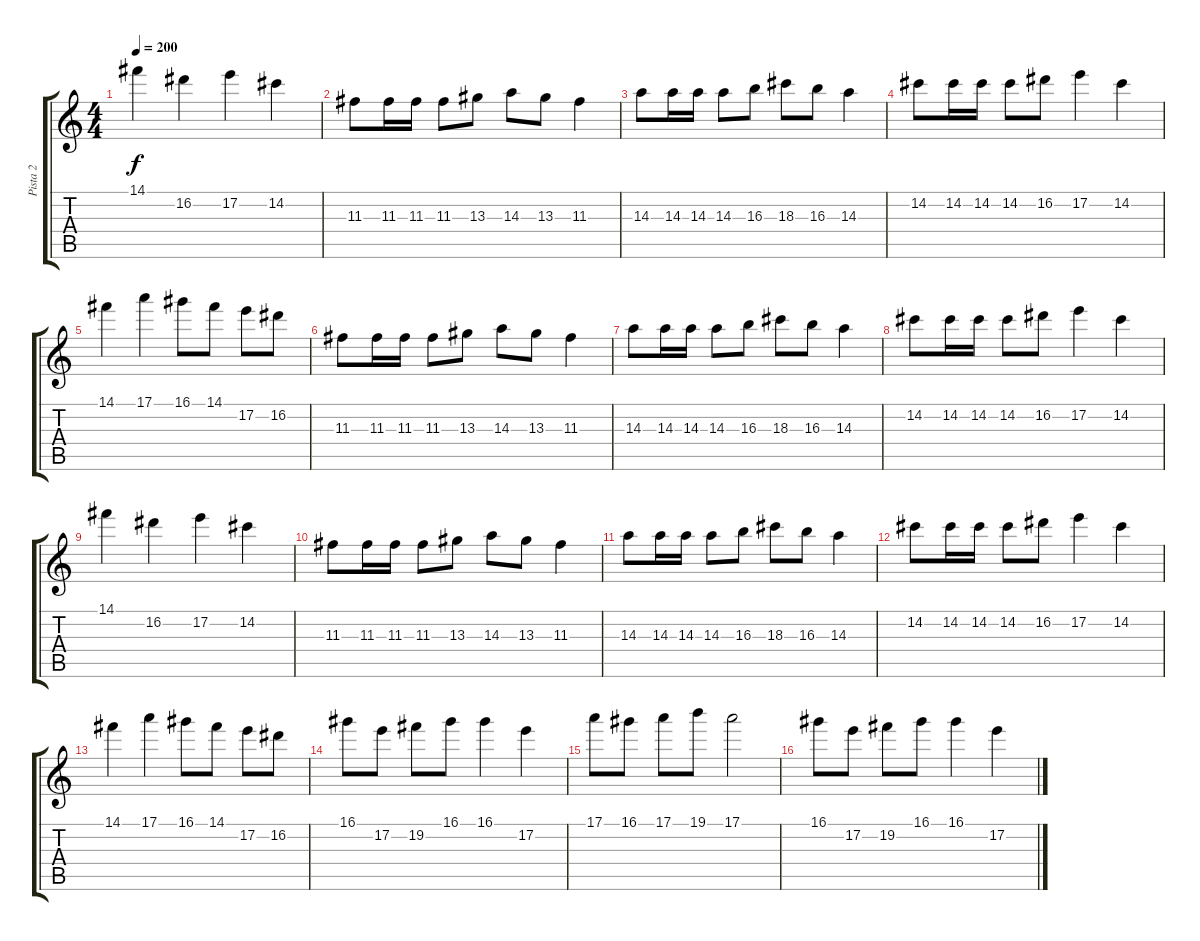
\track ("Pista 2" "Pista 2") {instrument overdrivenguitar}
\staff {score tabs}
\tuning (E4 B3 G3 D3 A2 E2) {hide}
\ts (4 4)
\tempo 200
\clef g2
\ks c
14.1.4{dy f} 16.2.4 17.2.4 14.2.4 |
11.3.8 11.3.16 11.3.16 11.3.8 13.3.8 14.3.8 13.3.8 11.3.4 |
14.3.8 14.3.16 14.3.16 14.3.8 16.3.8 18.3.8 16.3.8 14.3.4 |
14.2.8 14.2.16 14.2.16 14.2.8 16.2.8 17.2.4 14.2.4 |
14.1.4 17.1.4 16.1.8 14.1.8 17.2.8 16.2.8 |
11.3.8 11.3.16 11.3.16 11.3.8 13.3.8 14.3.8 13.3.8 11.3.4 |
14.3.8 14.3.16 14.3.16 14.3.8 16.3.8 18.3.8 16.3.8 14.3.4 |
14.2.8 14.2.16 14.2.16 14.2.8 16.2.8 17.2.4 14.2.4 |
14.1.4 16.2.4 17.2.4 14.2.4 |
11.3.8 11.3.16 11.3.16 11.3.8 13.3.8 14.3.8 13.3.8 11.3.4 |
14.3.8 14.3.16 14.3.16 14.3.8 16.3.8 18.3.8 16.3.8 14.3.4 |
14.2.8 14.2.16 14.2.16 14.2.8 16.2.8 17.2.4 14.2.4 |
14.1.4 17.1.4 16.1.8 14.1.8 17.2.8 16.2.8 |
16.1.8 17.2.8 19.2.8 16.1.8 16.1.4 17.2.4 |
17.1.8 16.1.8 17.1.8 19.1.8 17.1.2 |
16.1.8 17.2.8 19.2.8 16.1.8 16.1.4 17.2.4
